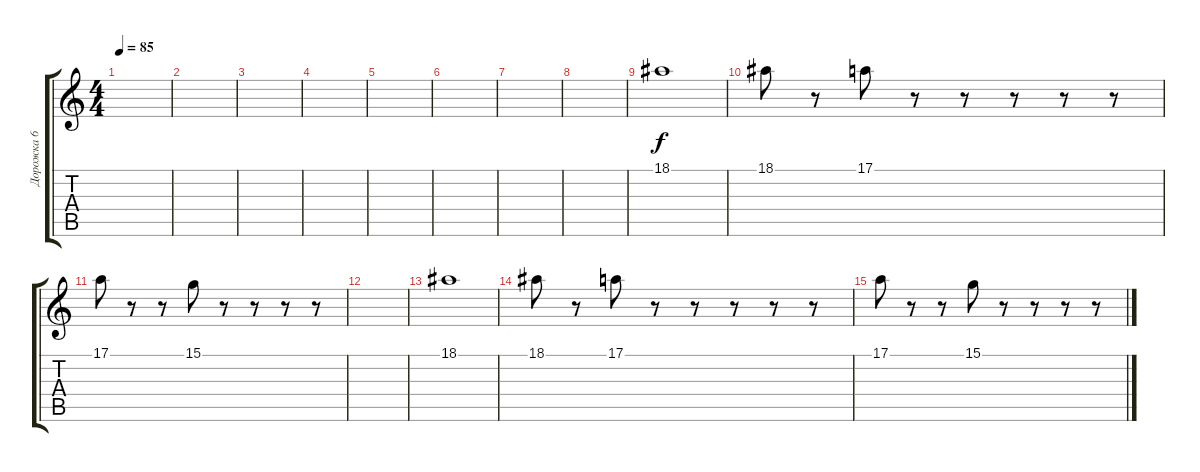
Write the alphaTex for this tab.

\track ("Дорожка 6" "Дорожка 6") {instrument stringensemble2}
\staff {score tabs}
\tuning (E4 B3 G3 D3 A2 E2) {hide}
\ts (4 4)
\tempo 85
\clef g2
\ks c
|
|
|
|
|
|
|
|
18.1.1 |
18.1.8 r.8 17.1.8 r.8 r.8 r.8 r.8 r.8 |
17.1.8 r.8 r.8 15.1.8 r.8 r.8 r.8 r.8 |
|
18.1.1 |
18.1.8 r.8 17.1.8 r.8 r.8 r.8 r.8 r.8 |
17.1.8 r.8 r.8 15.1.8 r.8 r.8 r.8 r.8
